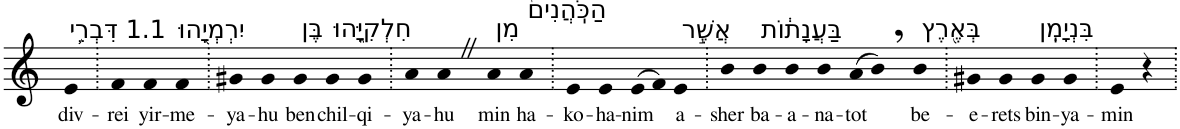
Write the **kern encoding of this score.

**kern	**text
*part1	*part1
*staff1	*staff1
*I"Piano	*
*I'Pno	*
*clefG2	*
*k[]	*
=1	=1
!LO:TX:a:t=1.1 דִּבְרֵ֥י	!
!	!LO:LY:b
4e	div-
=2.	=2.
!	!LO:LY:b
4f	-rei
!LO:TX:a:t=יִרְמְיָ֖הוּ	!
!	!LO:LY:b
4f	yir-
!	!LO:LY:b
4f	-me-
=3.	=3.
!	!LO:LY:b
4g#X	-ya-
!	!LO:LY:b
4g#	-hu
!LO:TX:a:t=בֶּן	!
!	!LO:LY:b
4g#	ben
!LO:TX:a:t=חִלְקִיָּ֑הוּ	!
!	!LO:LY:b
4g#	chil-
!	!LO:LY:b
4g#	-qi-
=4.	=4.
!	!LO:LY:b
4a	-ya-
!	!LO:LY:b
4aZ	-hu
!LO:TX:a:t=מִן	!
!	!LO:LY:b
4a	min
!LO:TX:a:t=הַכֹּֽהֲנִים֙	!
!	!LO:LY:b
4a	ha-
=5.	=5.
!	!LO:LY:b
4e	-ko-
!	!LO:LY:b
4e	-ha-
!	!LO:LY:b
(>8e	-nim
8f)	.
!LO:TX:a:t=אֲשֶׁ֣ר	!
!	!LO:LY:b
4e	a-
=6.	=6.
!	!LO:LY:b
4b	-sher
!LO:TX:a:t=בַּעֲנָת֔וֹת	!
!	!LO:LY:b
4b	ba-
!	!LO:LY:b
4b	-a-
!	!LO:LY:b
4b	-na-
!	!LO:LY:b
(>8a	-tot
8b,)	.
!LO:TX:a:t=בְּאֶ֖רֶץ	!
!	!LO:LY:b
4b	be-
=7.	=7.
!	!LO:LY:b
4g#X	-e-
!	!LO:LY:b
4g#	-rets
!LO:TX:a:t=בִּנְיָמִֽן	!
!	!LO:LY:b
4g#	bin-
!	!LO:LY:b
4g#	-ya-
=8.	=8.
!	!LO:LY:b
4e	-min
4r	.
=.	=.
*-	*-
